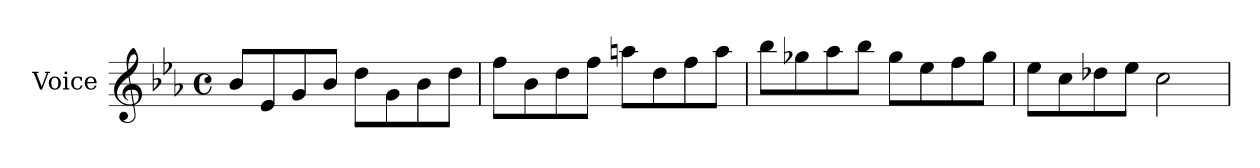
**kern
*part1
*staff1
*I"Voice
*I'Voice
*clefG2
*k[b-e-a-]
*M4/4
*met(c)
=1
8b-/L
8e-/
8g/
8b-/J
8dd\L
8g\
8b-\
8dd\J
=2
8ff\L
8b-\
8dd\
8ff\J
8aan\L
8dd\
8ff\
8aa\J
=3
8bb-\L
8gg-X\
8aa-\
8bb-\J
8gg-\L
8ee-\
8ff\
8gg-\J
=4
8ee-\L
8cc\
8dd-X\
8ee-\J
2cc\
=
*-
